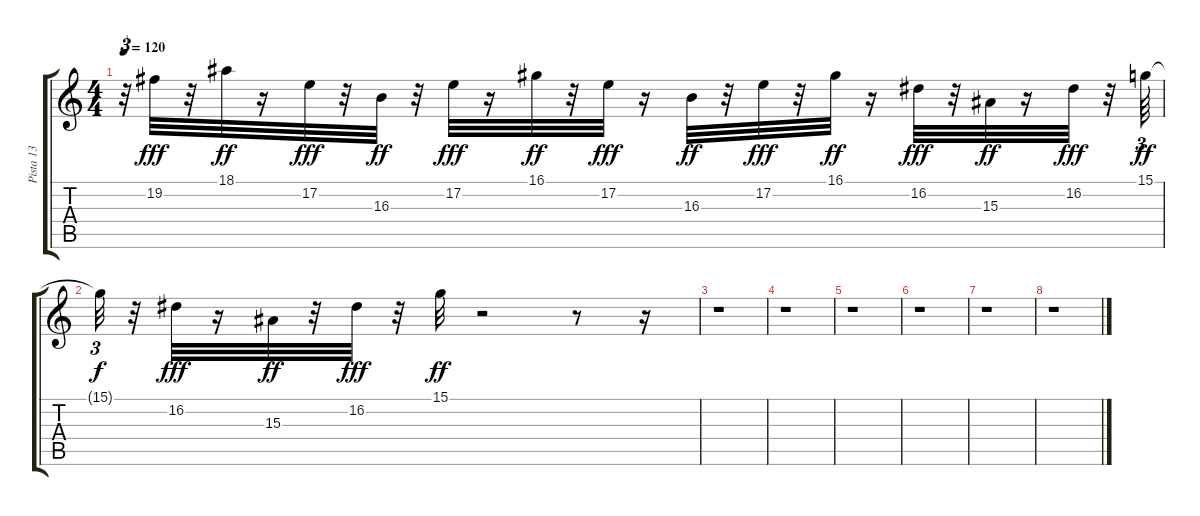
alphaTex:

\track ("Pista 13" "Pista 13") {instrument stringensemble1}
\staff {score tabs}
\tuning (E4 B3 G3 D3 A2 E2) {hide}
\ts (4 4)
\tempo 120
\clef g2
\ks c
r.32{tu (3 2) dy ff} 19.2.32{dy fff} r.32 18.1.32{dy ff} r.16 17.2.32{dy fff} r.32 16.3.32{dy ff} r.32 17.2.32{dy fff} r.16 16.1.32{dy ff} r.32 17.2.32{dy fff} r.16 16.3.32{dy ff} r.32 17.2.32{dy fff} r.32 16.1.32{dy ff} r.16 16.2.32{dy fff} r.32 15.3.32{dy ff} r.16 16.2.32{dy fff} r.32 15.1.64{tu (3 2) dy ff} |
15.1{t}.32{tu (3 2) dy f} r.32 16.2.32{dy fff} r.16 15.3.32{dy ff} r.32 16.2.32{dy fff} r.32 15.1.32{dy ff} r.2 r.8 r.16 |
r.1 |
r.1 |
r.1 |
r.1 |
r.1 |
r.1
